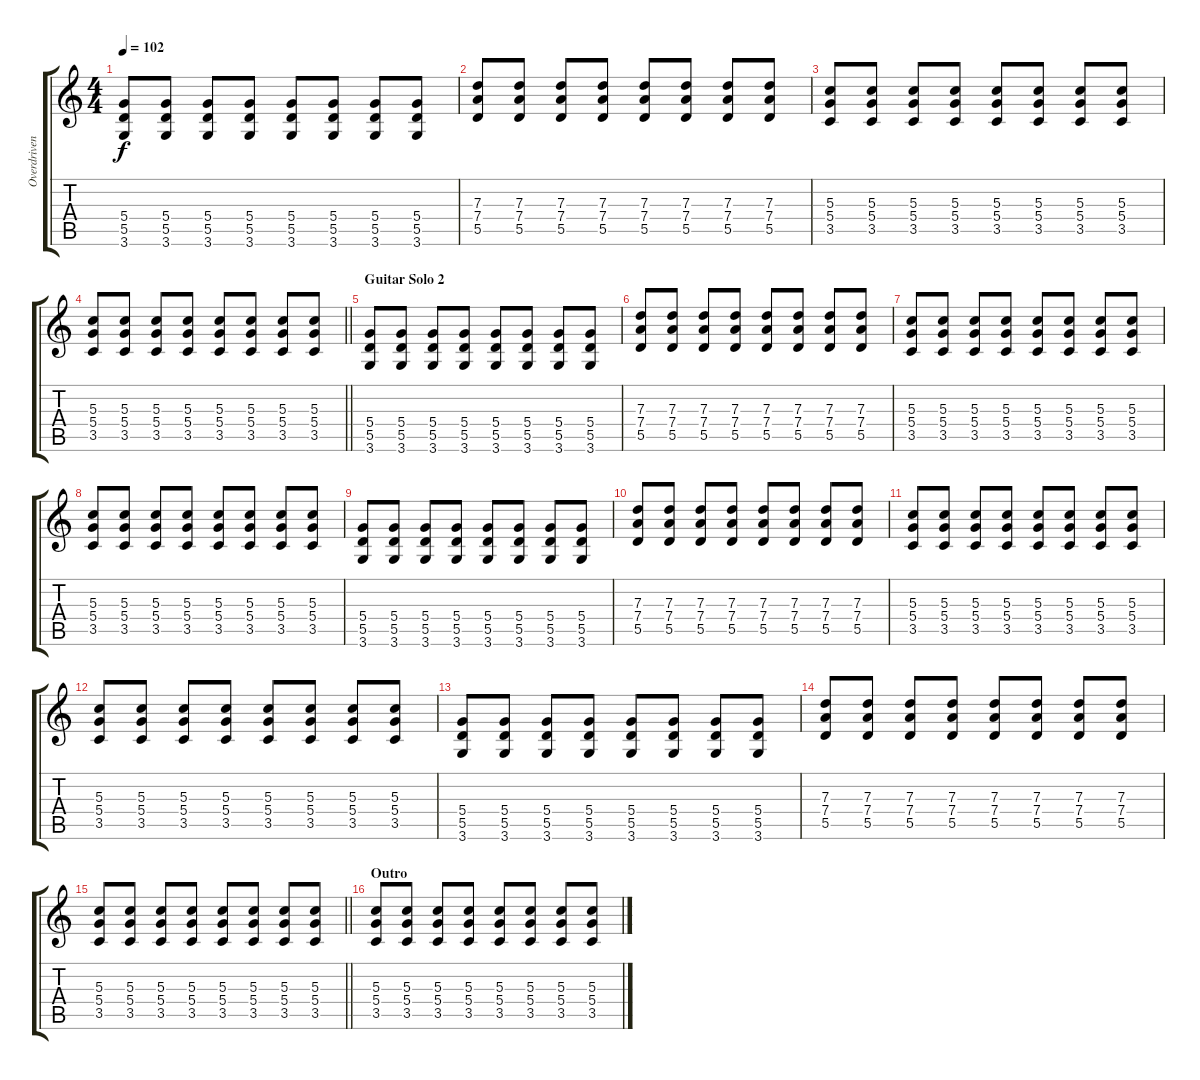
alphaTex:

\track ("Overdriven Guitar" "Overdriven") {instrument overdrivenguitar}
\staff {score tabs}
\tuning (E4 B3 G3 D3 A2 E2) {hide}
\ts (4 4)
\tempo 102
\clef g2
\ks c
(5.4 5.5 3.6).8{dy f} (5.4 5.5 3.6).8 (5.4 5.5 3.6).8 (5.4 5.5 3.6).8 (5.4 5.5 3.6).8 (5.4 5.5 3.6).8 (5.4 5.5 3.6).8 (5.4 5.5 3.6).8 |
(7.3 7.4 5.5).8 (7.3 7.4 5.5).8 (7.3 7.4 5.5).8 (7.3 7.4 5.5).8 (7.3 7.4 5.5).8 (7.3 7.4 5.5).8 (7.3 7.4 5.5).8 (7.3 7.4 5.5).8 |
(5.3 5.4 3.5).8 (5.3 5.4 3.5).8 (5.3 5.4 3.5).8 (5.3 5.4 3.5).8 (5.3 5.4 3.5).8 (5.3 5.4 3.5).8 (5.3 5.4 3.5).8 (5.3 5.4 3.5).8 |
\barLineRight lightlight
(5.3 5.4 3.5).8 (5.3 5.4 3.5).8 (5.3 5.4 3.5).8 (5.3 5.4 3.5).8 (5.3 5.4 3.5).8 (5.3 5.4 3.5).8 (5.3 5.4 3.5).8 (5.3 5.4 3.5).8 |
\section ("" "Guitar Solo 2")
(5.4 5.5 3.6).8 (5.4 5.5 3.6).8 (5.4 5.5 3.6).8 (5.4 5.5 3.6).8 (5.4 5.5 3.6).8 (5.4 5.5 3.6).8 (5.4 5.5 3.6).8 (5.4 5.5 3.6).8 |
(7.3 7.4 5.5).8 (7.3 7.4 5.5).8 (7.3 7.4 5.5).8 (7.3 7.4 5.5).8 (7.3 7.4 5.5).8 (7.3 7.4 5.5).8 (7.3 7.4 5.5).8 (7.3 7.4 5.5).8 |
(5.3 5.4 3.5).8 (5.3 5.4 3.5).8 (5.3 5.4 3.5).8 (5.3 5.4 3.5).8 (5.3 5.4 3.5).8 (5.3 5.4 3.5).8 (5.3 5.4 3.5).8 (5.3 5.4 3.5).8 |
(5.3 5.4 3.5).8 (5.3 5.4 3.5).8 (5.3 5.4 3.5).8 (5.3 5.4 3.5).8 (5.3 5.4 3.5).8 (5.3 5.4 3.5).8 (5.3 5.4 3.5).8 (5.3 5.4 3.5).8 |
(5.4 5.5 3.6).8 (5.4 5.5 3.6).8 (5.4 5.5 3.6).8 (5.4 5.5 3.6).8 (5.4 5.5 3.6).8 (5.4 5.5 3.6).8 (5.4 5.5 3.6).8 (5.4 5.5 3.6).8 |
(7.3 7.4 5.5).8 (7.3 7.4 5.5).8 (7.3 7.4 5.5).8 (7.3 7.4 5.5).8 (7.3 7.4 5.5).8 (7.3 7.4 5.5).8 (7.3 7.4 5.5).8 (7.3 7.4 5.5).8 |
(5.3 5.4 3.5).8 (5.3 5.4 3.5).8 (5.3 5.4 3.5).8 (5.3 5.4 3.5).8 (5.3 5.4 3.5).8 (5.3 5.4 3.5).8 (5.3 5.4 3.5).8 (5.3 5.4 3.5).8 |
(5.3 5.4 3.5).8 (5.3 5.4 3.5).8 (5.3 5.4 3.5).8 (5.3 5.4 3.5).8 (5.3 5.4 3.5).8 (5.3 5.4 3.5).8 (5.3 5.4 3.5).8 (5.3 5.4 3.5).8 |
(5.4 5.5 3.6).8 (5.4 5.5 3.6).8 (5.4 5.5 3.6).8 (5.4 5.5 3.6).8 (5.4 5.5 3.6).8 (5.4 5.5 3.6).8 (5.4 5.5 3.6).8 (5.4 5.5 3.6).8 |
(7.3 7.4 5.5).8 (7.3 7.4 5.5).8 (7.3 7.4 5.5).8 (7.3 7.4 5.5).8 (7.3 7.4 5.5).8 (7.3 7.4 5.5).8 (7.3 7.4 5.5).8 (7.3 7.4 5.5).8 |
\barLineRight lightlight
(5.3 5.4 3.5).8 (5.3 5.4 3.5).8 (5.3 5.4 3.5).8 (5.3 5.4 3.5).8 (5.3 5.4 3.5).8 (5.3 5.4 3.5).8 (5.3 5.4 3.5).8 (5.3 5.4 3.5).8 |
\section ("" "Outro")
(5.3 5.4 3.5).8 (5.3 5.4 3.5).8 (5.3 5.4 3.5).8 (5.3 5.4 3.5).8 (5.3 5.4 3.5).8 (5.3 5.4 3.5).8 (5.3 5.4 3.5).8 (5.3 5.4 3.5).8
